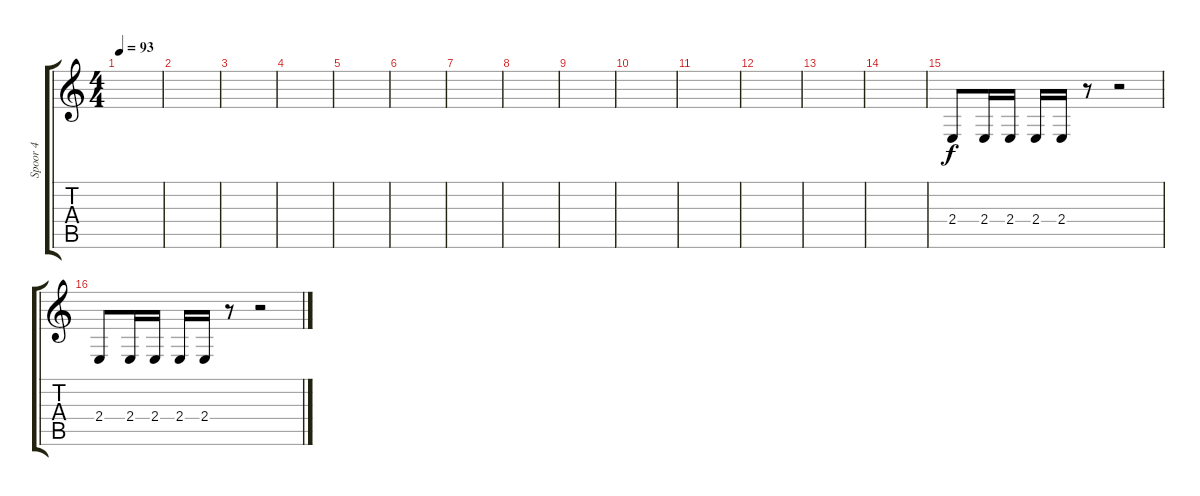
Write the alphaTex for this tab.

\track ("Spoor 4" "Spoor 4") {instrument altosax}
\staff {score tabs}
\tuning (E4 B3 G3 D3 A2 E2) {hide}
\ts (4 4)
\tempo 93
\clef g2
\ks c
|
|
|
|
|
|
|
|
|
|
|
|
|
|
2.4.8 2.4.16 2.4.16 2.4.16 2.4.16 r.8 r.2 |
2.4.8 2.4.16 2.4.16 2.4.16 2.4.16 r.8 r.2
